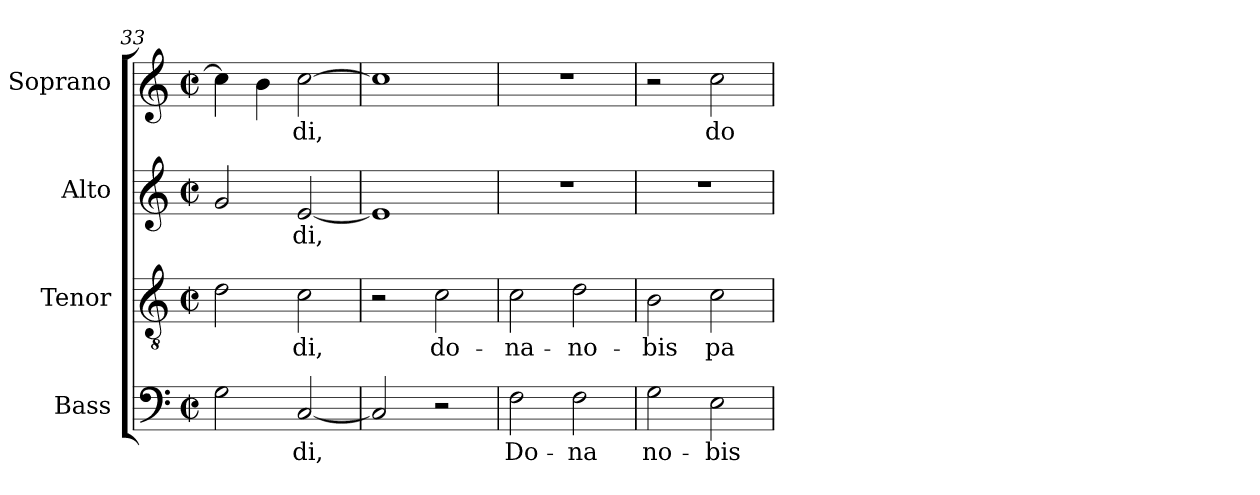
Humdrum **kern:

**kern	**text	**kern	**text	**kern	**text	**kern	**text
*part4	*part4	*part3	*part3	*part2	*part2	*part1	*part1
*staff4	*staff4	*staff3	*staff3	*staff2	*staff2	*staff1	*staff1
*I"Bass	*	*I"Tenor	*	*I"Alto	*	*I"Soprano	*
*clefF4	*	*clefGv2	*	*clefG2	*	*clefG2	*
*k[]	*	*k[]	*	*k[]	*	*k[]	*
*C:	*	*C:	*	*C:	*	*C:	*
*M2/2	*	*M2/2	*	*M2/2	*	*M2/2	*
*met(c|)	*	*met(c|)	*	*met(c|)	*	*met(c|)	*
=33	=33	=33	=33	=33	=33	=33	=33
2G\	.	2d\	.	2g/	.	4cc\]	.
.	.	.	.	.	.	4b\	.
[2C/	-di,	2c\	-di,	[2e/	-di,	[2cc\	-di,
=34	=34	=34	=34	=34	=34	=34	=34
2C/]	.	2r	.	1e]	.	1cc]	.
2r	.	2c\	do-	.	.	.	.
=35	=35	=35	=35	=35	=35	=35	=35
2F\	Do-	2c\	-na-	1r	.	1r	.
2F\	-na	2d\	-no-	.	.	.	.
=36	=36	=36	=36	=36	=36	=36	=36
2G\	no-	2B\	-bis	1r	.	2r	.
2E\	-bis	2c\	pa-	.	.	2cc\	do-
=	=	=	=	=	=	=	=
*-	*-	*-	*-	*-	*-	*-	*-
